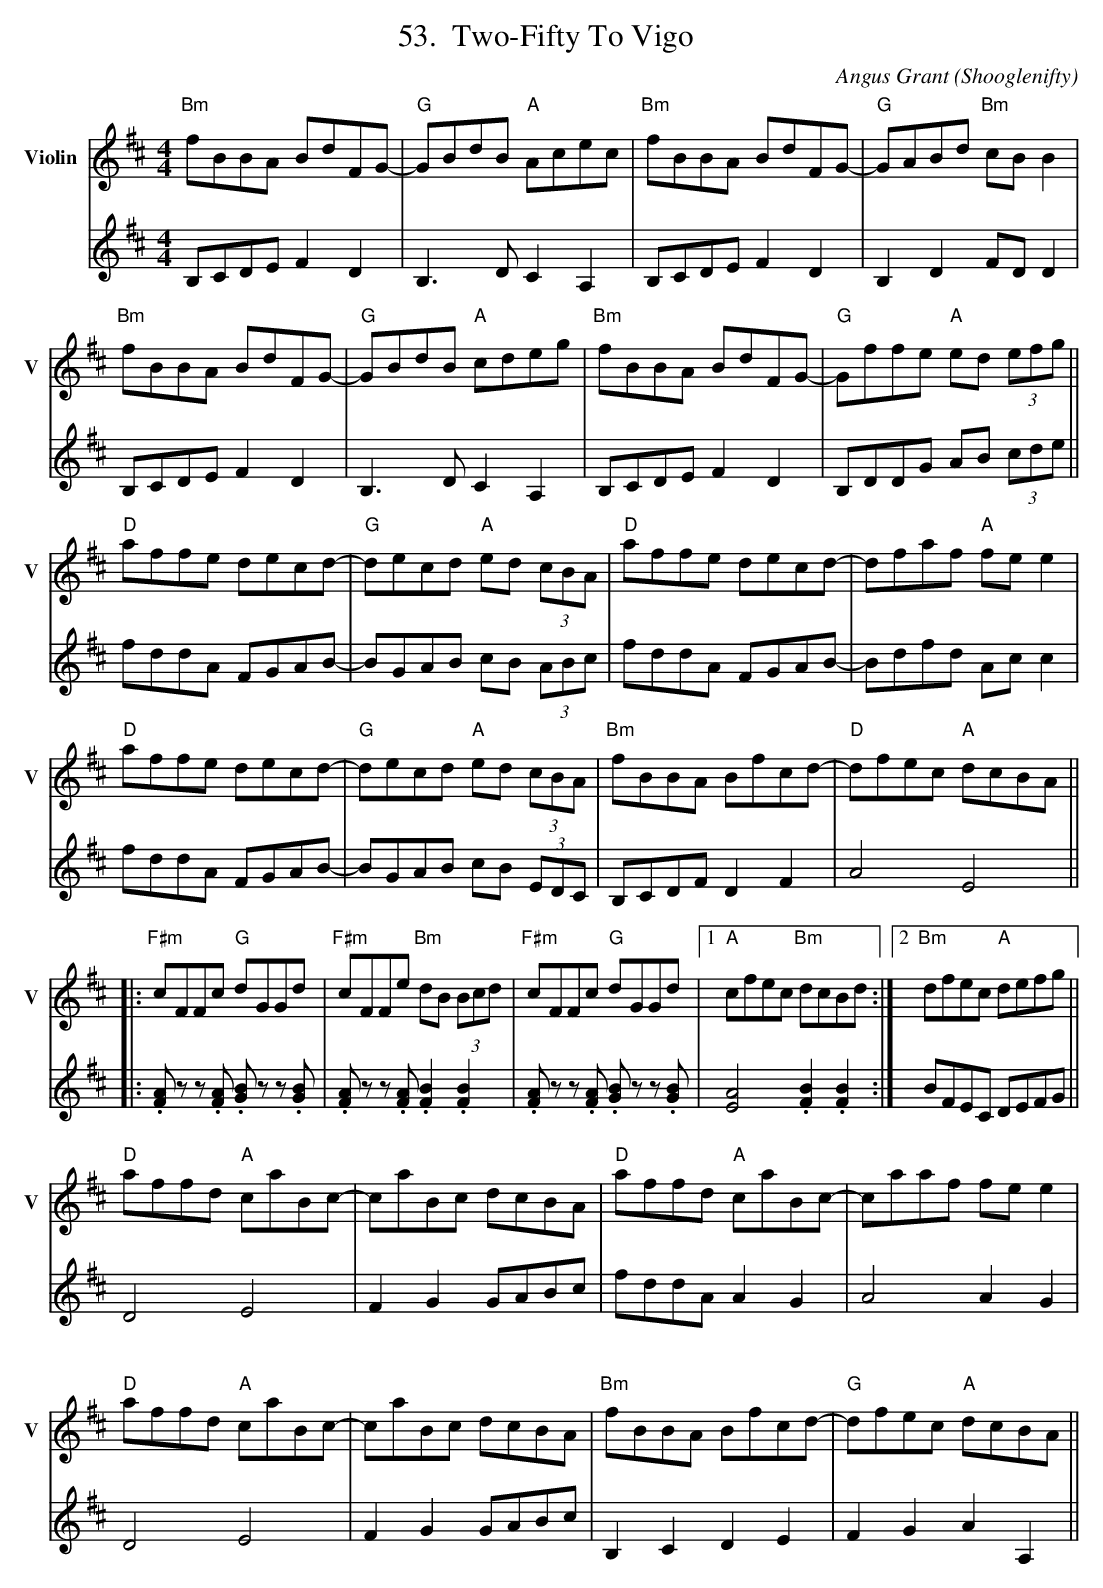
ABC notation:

X:1
T: Two-Fifty To Vigo
C:Angus Grant
O:Shooglenifty
M: 4/4
L: 1/8
%%score 1 | 2
K:Bmin
V:1 name=Violin sname=V
"Bm"fBBA BdFG-|"G"GBdB "A"Acec|"Bm"fBBA BdFG-|"G"GABd "Bm"cBB2|
"Bm"fBBA BdFG-|"G"GBdB "A"cdeg|"Bm"fBBA BdFG-|"G"Gffe "A"ed (3efg||
"D"affe decd-|"G"decd "A"ed (3cBA|"D"affe decd-|dfaf "A"fee2|
"D"affe decd-|"G"decd "A"ed (3cBA|"Bm"fBBA Bfcd-|"D"dfec "A"dcBA||
|:"F#m"cFFc "G"dGGd|"F#m"cFFe "Bm"dB (3Bcd|"F#m"cFFc "G"dGGd|1"A"cfec "Bm"dcBd:|2"Bm"dfec "A"defg||
"D"affd "A"caBc-|caBc dcBA|"D"affd "A"caBc-|caaf fee2|
"D"affd "A"caBc-|caBc dcBA|"Bm"fBBA Bfcd-|"G"dfec "A"dcBA||
V:2
B,CDEF2D2|B,3DC2A,2|B,CDEF2D2|B,2D2FDD2|
B,CDEF2D2|B,3DC2A,2|B,CDEF2D2|B,DDG AB (3cde||
fddA FGAB-|BGAB cB (3ABc|fddA FGAB-|Bdfd Acc2|
fddA FGAB-|BGAB cB (3EDC|B,CDF D2F2|A4E4||
|:.[FA]z z.[FA] .[GB]z z.[GB]|.[FA]z z.[FA] .[FB]2.[FB]2|.[FA]z z.[FA] .[GB]z z.[GB]|[1[EA]4.[FB]2.[FB]2:|2BFEC DEFG||
D4E4|F2G2GABc|fddA A2G2|A4A2G2|
D4E4|F2G2GABc|B,2C2D2E2|F2G2A2A,2||
V:C clef=bass middle=D name=Cello sname=C Octave=-1
B,2z2B,2F,2|G,2B,2A,2C2|B,2z2B,2A,2|G,2B,2B,2F,2|
B,2z2B,2F,2|G,2B,2A,2C2|B,2z2B,2A,2|G,2B,2A,2C2|
D2z2A,2F,2|G,2B,2A,2C2|D2z2A,2F,2|G,2B,2A,2C2|
D2z2A,2F,2|G,2B,2A,2C2|B,2z2F,2B,2|D2B,2A,2E2||
|:LF2zLFLG2zLG|LF2zE DB,B,D|LF2zLFLG2zLG|1A2E2B2F2:|2A2E2B2F2||
D2A,2A,2E2|A,2B,2B,2C2|D2A,2A,2E2|A,2B,2B,2C2|
D2A,2A,2E2|A,2B,2B,2C2|B,2z2B,2A,2|G,2B,2A,2C2||
